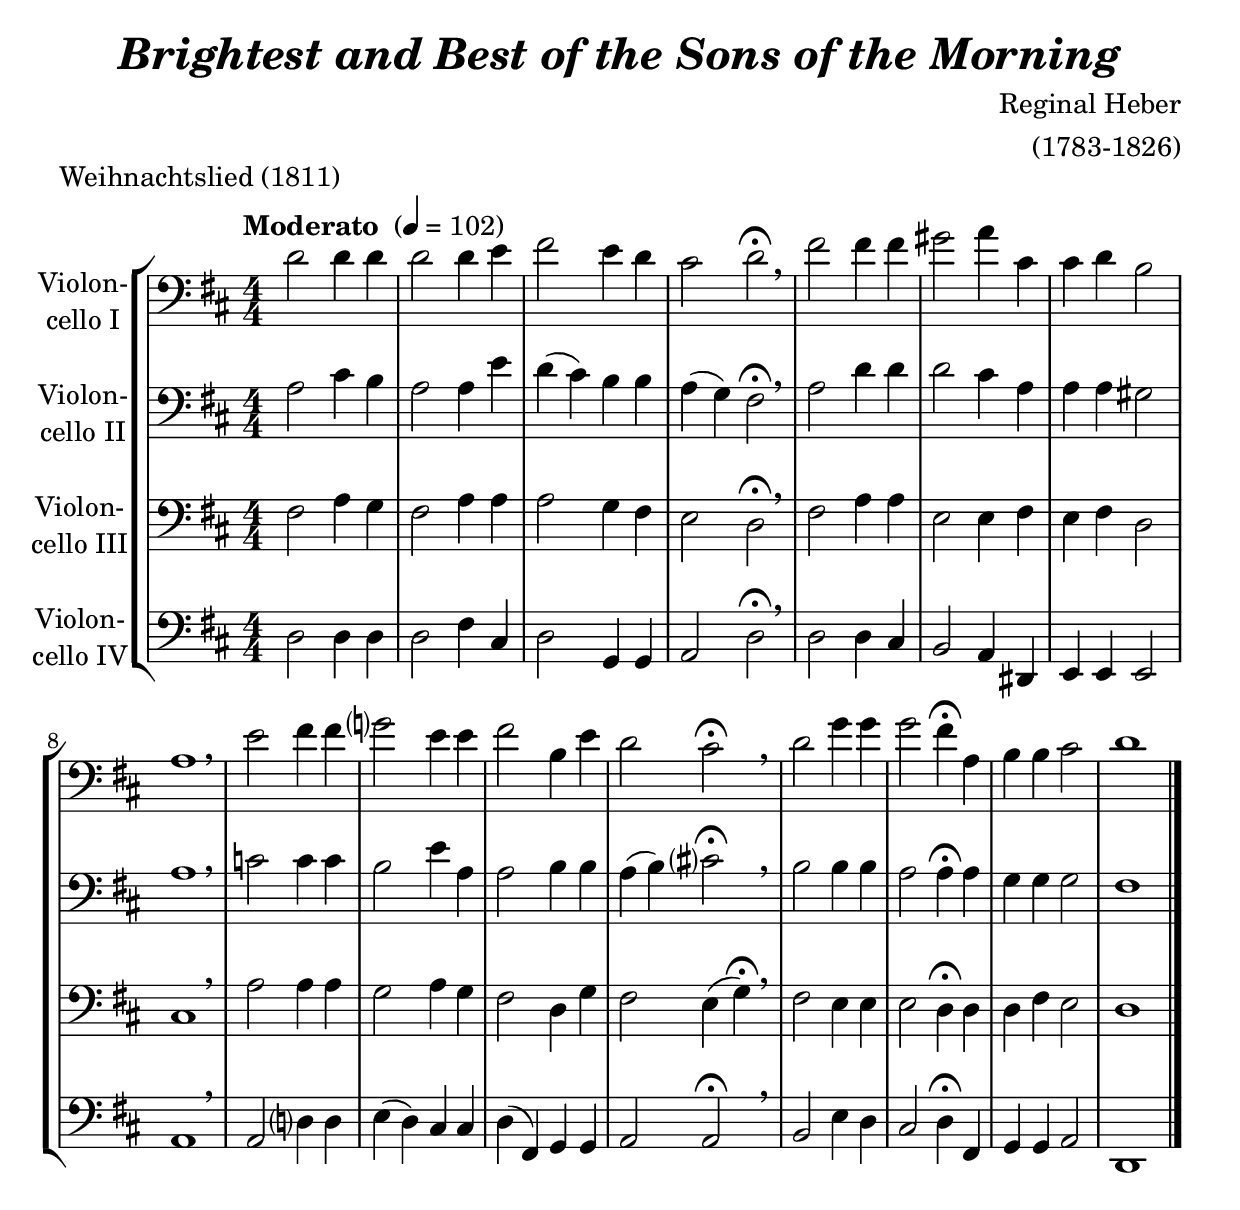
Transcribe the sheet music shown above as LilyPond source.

\version "2.18.2"
\include "deutsch.ly"
  
#(set-global-staff-size 24)

\header {
  title     = \markup \bold \italic "Brightest and Best of the Sons of the Morning"
  composer  = "Reginal Heber"
  arranger  = "(1783-1826)"
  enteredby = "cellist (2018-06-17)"
  piece     = "Weihnachtslied (1811)"
}

voiceconsts = {
  \key g \major
  \time 4/4
  \clef "bass"
  \numericTimeSignature
  \compressFullBarRests
  % Set default beaming for all staves
% \set Timing.beamExceptions = #'()
% \set Timing.baseMoment     = #(ly:make-moment 1 4)
% \set Timing.beatStructure  = #'(1 1 1)
  \tempo "Moderato " 4=102
}

micl = "clarinet"
mifl = "flute"
miob = "oboe"
mifh = "french horn"
misx = "tenor sax"
mist = "string ensemble 1"
miba = "cello"

va = \relative c'' {
  \voiceconsts

  g2 g4 g
  g2 g4 a
  h2 a4 g
  fis2 g\fermata \breathe

  h h4 h
  cis2 d4 fis,
  fis g e2
  d1 \breathe

  a'2 h4 h
  c?2 a4 a
  h2 e,4 a
  g2 fis\fermata \breathe

  g c4 c
  c2 h4\fermata d,
  e e fis2
  g1 \bar "|."
}

vb = \relative c' {
  \voiceconsts

  d2 fis4 e
  d2 d4 a'
  g( fis) e e
  d( c) h2\fermata \breathe

  d g4 g
  g2 fis4 d
  d d cis2
  d1 \breathe

  f2 f4 f
  e2 a4 d,
  d2 e4 e
  d( e) fis?2\fermata \breathe

  e e4 e
  d2 d4\fermata d
  c c c2
  h1 \bar "|."
}

vc = \relative c' {
  \voiceconsts

  h2 d4 c
  h2 d4 d
  d2 c4 h
  a2 g\fermata \breathe

  h d4 d
  a2 a4 h
  a h g2
  fis1 \breathe

  d'2 d4 d
  c2 d4 c
  h2 g4 c
  h2 a4( c)\fermata \breathe

  h2 a4 a
  a2 g4\fermata g
  g h a2
  g1 \bar "|."
}

vd = \relative c' {
  \voiceconsts

  g2 g4 g
  g2 h4 fis
  g2 c,4 c
  d2 g\fermata \breathe

  g g4 fis
  e2 d4 gis,
  a a a2
  d1 \breathe
  
  d2 g?4 g
  a( g) fis fis
  g( h,) c c
  d2 d\fermata \breathe

  e a4 g
  fis2 g4\fermata h,
  c c d2
  g,1 \bar "|."
}


music = \new StaffGroup <<
      \new Staff {
	\set Staff.midiInstrument = \miba
	\set Staff.instrumentName = \markup \center-column { "Violon-" "cello I" }
	\transpose g d { \va }
      }

      \new Staff {
	\set Staff.midiInstrument = \miba
	\set Staff.instrumentName = \markup \center-column { "Violon-" "cello II" }
	\transpose g d { \vb }
      }

      \new Staff {
	\set Staff.midiInstrument = \miba
	\set Staff.instrumentName = \markup \center-column { "Violon-" "cello III" }
	\transpose g d { \vc }
      }

      \new Staff {
	\set Staff.midiInstrument = \miba
	\set Staff.instrumentName = \markup \center-column { "Violon-" "cello IV" }
	\transpose g d { \vd }
      }
>>

\book {
  \score {
    \music
    \layout {}
  }

  \score {
    \unfoldRepeats \music

    \midi {
      \context {
        \Score
      }
    }
  }
}
